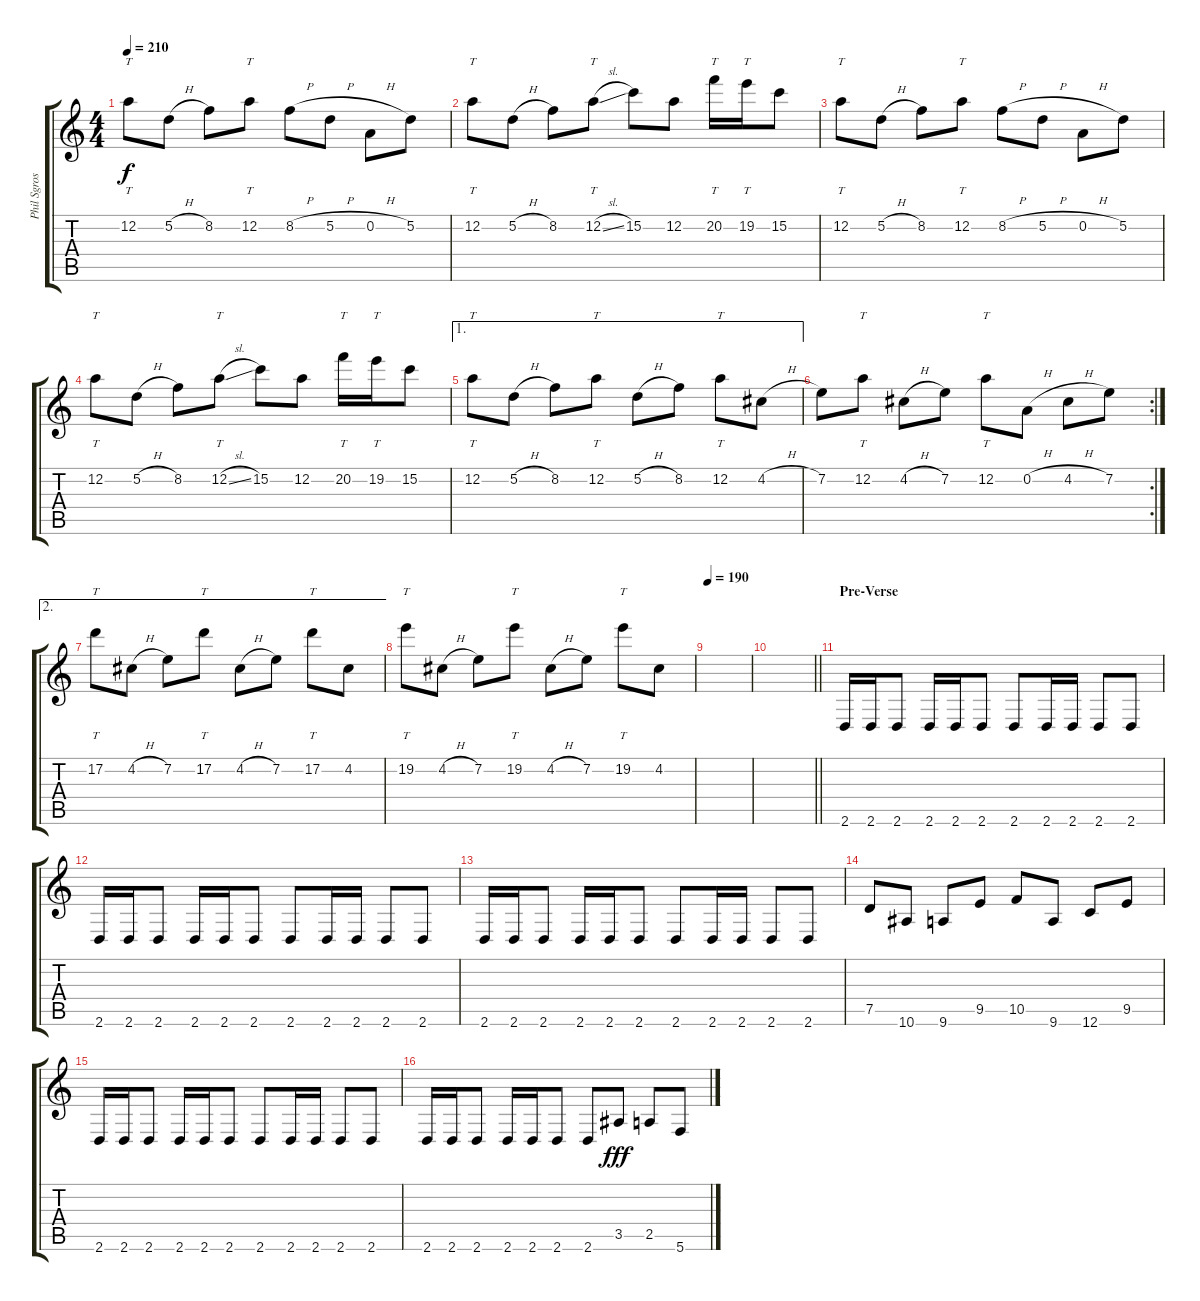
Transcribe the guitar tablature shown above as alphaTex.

\track ("Phil Sgrosso" "Phil Sgros") {instrument distortionguitar}
\staff {score tabs}
\tuning (D4 A3 F3 C3 G2 C2) {hide}
\ts (4 4)
\tempo 210
\clef g2
\ks c
12.2.8{tt dy f} 5.2{h}.8 8.2.8 12.2.8{tt} 8.2{h}.8 5.2{h}.8 0.2{h}.8 5.2.8 |
12.2.8{tt} 5.2{h}.8 8.2.8 12.2{sl}.8{tt} 15.2.8 12.2.8 20.2.16{tt} 19.2.16{tt} 15.2.8 |
12.2.8{tt} 5.2{h}.8 8.2.8 12.2.8{tt} 8.2{h}.8 5.2{h}.8 0.2{h}.8 5.2.8 |
12.2.8{tt} 5.2{h}.8 8.2.8 12.2{sl}.8{tt} 15.2.8 12.2.8 20.2.16{tt} 19.2.16{tt} 15.2.8 |
\ae 1
12.2.8{tt} 5.2{h}.8 8.2.8 12.2.8{tt} 5.2{h}.8 8.2.8 12.2.8{tt} 4.2{h}.8 |
\rc 2
7.2.8 12.2.8{tt} 4.2{h}.8 7.2.8 12.2.8{tt} 0.2{h}.8 4.2{h}.8 7.2.8 |
\ae 2
17.2.8{tt} 4.2{h}.8 7.2.8 17.2.8{tt} 4.2{h}.8 7.2.8 17.2.8{tt} 4.2.8 |
19.2.8{tt} 4.2{h}.8 7.2.8 19.2.8{tt} 4.2{h}.8 7.2.8 19.2.8{tt} 4.2.8 |
\tempo 190
|
\barLineRight lightlight
|
\section ("" "Pre-Verse")
2.6.16 2.6.16 2.6.8 2.6.16 2.6.16 2.6.8 2.6.8 2.6.16 2.6.16 2.6.8 2.6.8 |
2.6.16 2.6.16 2.6.8 2.6.16 2.6.16 2.6.8 2.6.8 2.6.16 2.6.16 2.6.8 2.6.8 |
2.6.16 2.6.16 2.6.8 2.6.16 2.6.16 2.6.8 2.6.8 2.6.16 2.6.16 2.6.8 2.6.8 |
7.5.8 10.6.8 9.6.8 9.5.8 10.5.8 9.6.8 12.6.8 9.5.8 |
2.6.16 2.6.16 2.6.8 2.6.16 2.6.16 2.6.8 2.6.8 2.6.16 2.6.16 2.6.8 2.6.8 |
2.6.16 2.6.16 2.6.8 2.6.16 2.6.16 2.6.8 2.6.8 3.5.8{dy fff} 2.5.8 5.6.8
